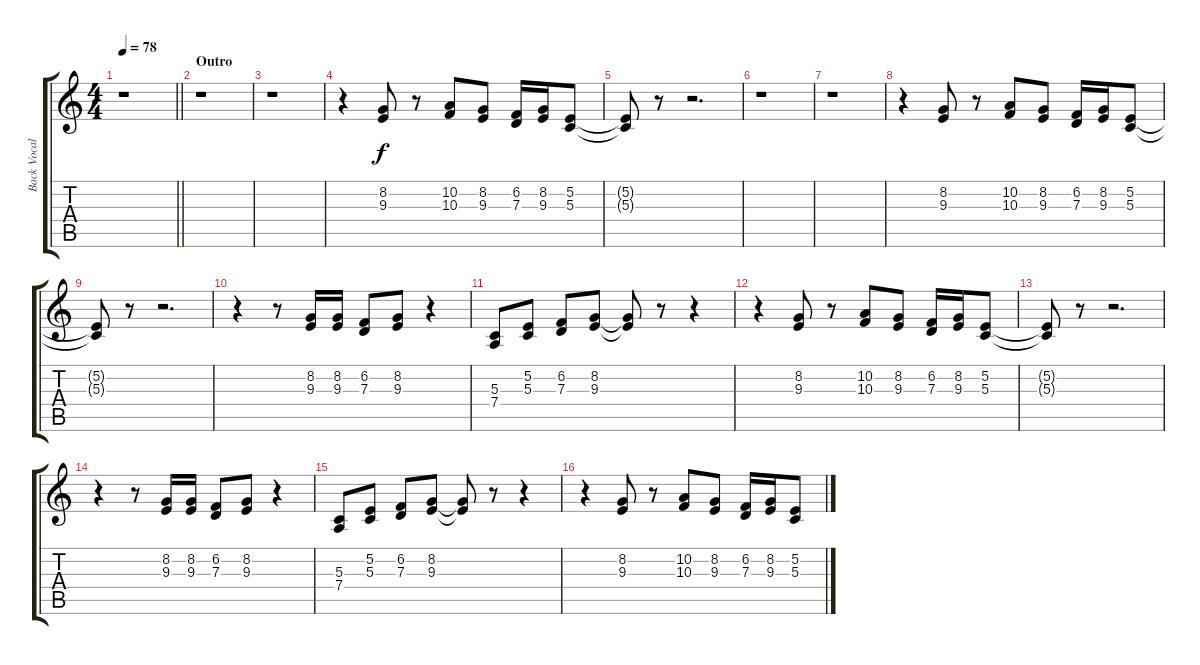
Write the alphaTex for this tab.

\track ("Back Vocals" "Back Vocal") {instrument lead6voice}
\staff {score tabs}
\tuning (E4 B3 G3 D3 A2 E2) {hide}
\ts (4 4)
\tempo 78
\clef g2
\barLineRight lightlight
\ks c
r.1{dy f} |
\section ("" "Outro")
r.1 |
r.1 |
r.4 (8.2 9.3).8 r.8 (10.2 10.3).8 (8.2 9.3).8 (6.2 7.3).16 (8.2 9.3).16 (5.2 5.3).8 |
(5.2{t} 5.3{t}).8 r.8 r.2{d} |
r.1 |
r.1 |
r.4 (8.2 9.3).8 r.8 (10.2 10.3).8 (8.2 9.3).8 (6.2 7.3).16 (8.2 9.3).16 (5.2 5.3).8 |
(5.2{t} 5.3{t}).8 r.8 r.2{d} |
r.4 r.8 (8.2 9.3).16 (8.2 9.3).16 (6.2 7.3).8 (8.2 9.3).8 r.4 |
(5.3 7.4).8 (5.2 5.3).8 (6.2 7.3).8 (8.2 9.3).8 (8.2{t} 9.3{t}).8 r.8 r.4 |
r.4 (8.2 9.3).8 r.8 (10.2 10.3).8 (8.2 9.3).8 (6.2 7.3).16 (8.2 9.3).16 (5.2 5.3).8 |
(5.2{t} 5.3{t}).8 r.8 r.2{d} |
r.4 r.8 (8.2 9.3).16 (8.2 9.3).16 (6.2 7.3).8 (8.2 9.3).8 r.4 |
(5.3 7.4).8 (5.2 5.3).8 (6.2 7.3).8 (8.2 9.3).8 (8.2{t} 9.3{t}).8 r.8 r.4 |
r.4 (8.2 9.3).8 r.8 (10.2 10.3).8 (8.2 9.3).8 (6.2 7.3).16 (8.2 9.3).16 (5.2 5.3).8
